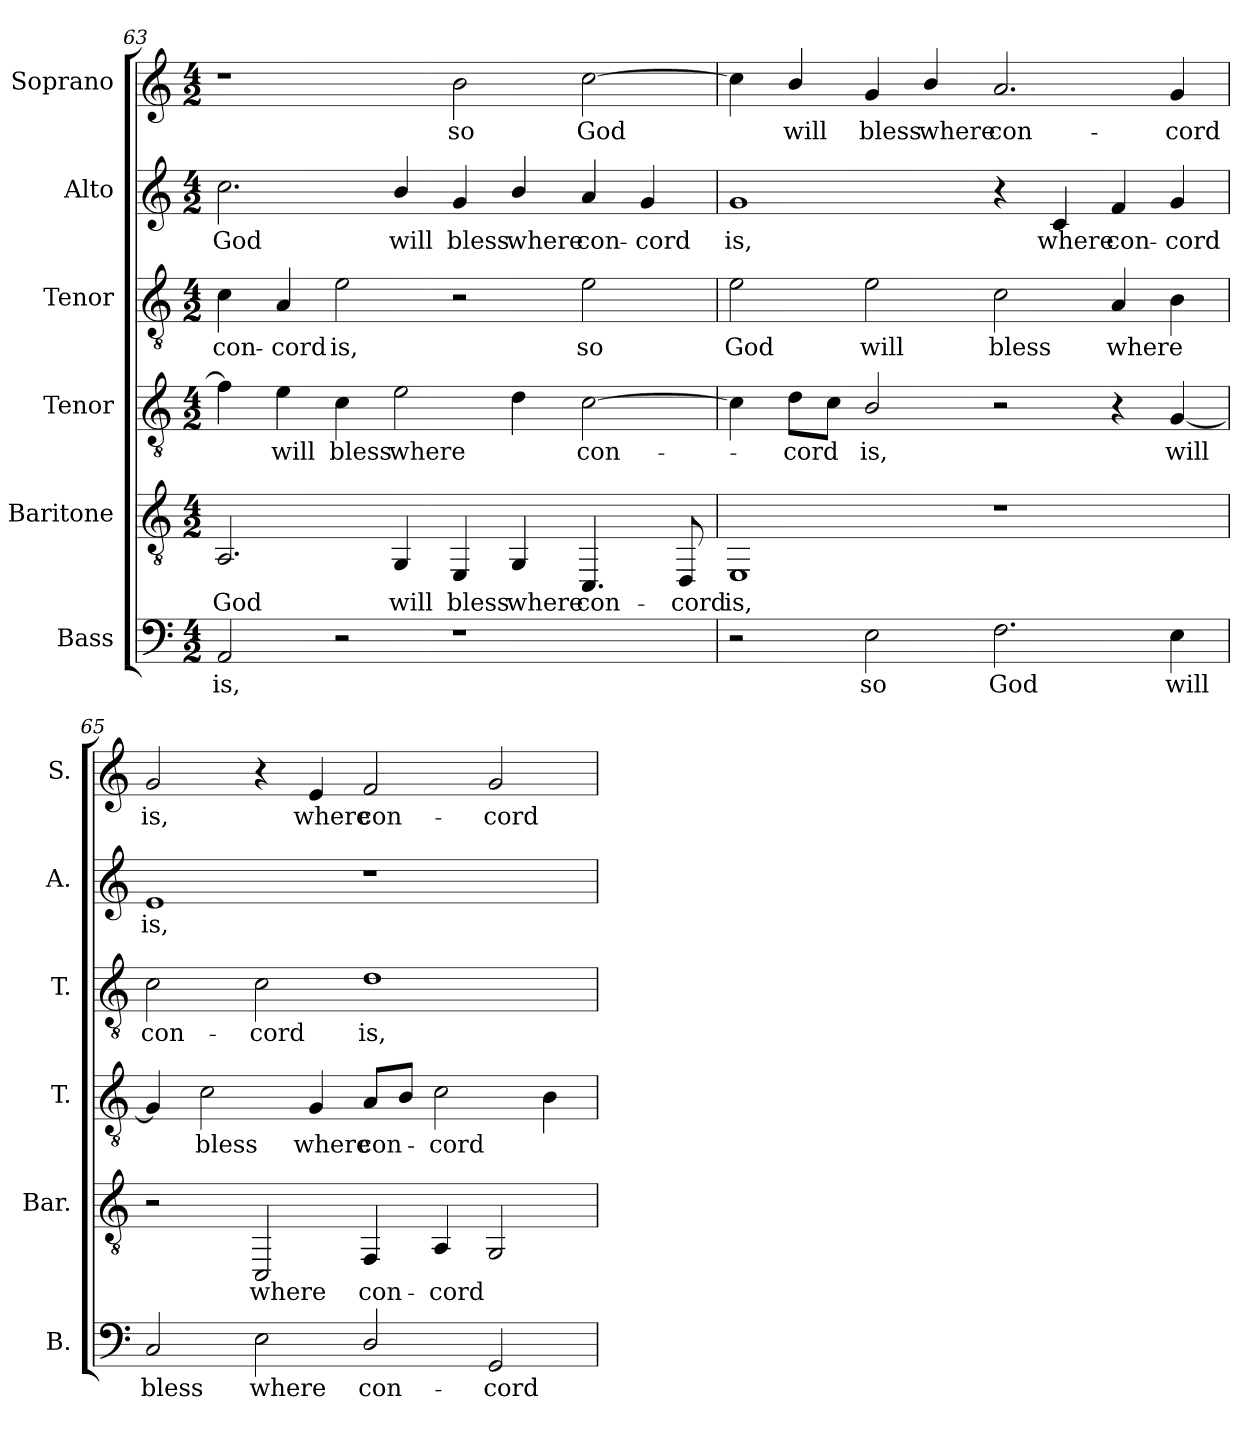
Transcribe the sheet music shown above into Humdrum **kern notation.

**kern	**text	**kern	**text	**kern	**text	**kern	**text	**kern	**text	**kern	**text
*part6	*part6	*part5	*part5	*part4	*part4	*part3	*part3	*part2	*part2	*part1	*part1
*staff6	*staff6	*staff5	*staff5	*staff4	*staff4	*staff3	*staff3	*staff2	*staff2	*staff1	*staff1
*I"Bass	*	*I"Baritone	*	*I"Tenor	*	*I"Tenor	*	*I"Alto	*	*I"Soprano	*
*I'B.	*	*I'Bar.	*	*I'T.	*	*I'T.	*	*I'A.	*	*I'S.	*
*clefF4	*	*clefGv2	*	*clefGv2	*	*clefGv2	*	*clefG2	*	*clefG2	*
*	*	*	*	*ITrd7c12	*	*ITrd7c12	*	*	*	*	*
*k[]	*	*k[]	*	*k[]	*	*k[]	*	*k[]	*	*k[]	*
*C:	*	*C:	*	*C:	*	*C:	*	*C:	*	*C:	*
*M4/2	*	*M4/2	*	*M4/2	*	*M4/2	*	*M4/2	*	*M4/2	*
=63	=63	=63	=63	=63	=63	=63	=63	=63	=63	=63	=63
!	!LO:LY:b:color=#000000	!	!	!	!	!	!	!	!	!	!
!	!	!	!LO:LY:b:color=#000000	!	!	!	!	!	!	!	!
!	!	!	!	!	!	!	!LO:LY:b:color=#000000	!	!	!	!
!	!	!	!	!	!	!	!	!	!LO:LY:b:color=#000000	!	!
2AAi/	is,	2.AAi/	God	4Fi\]	.	4Ci\	con-	2.cci\	God	1r	.
!	!	!	!	!	!LO:LY:b:color=#000000	!	!	!	!	!	!
!	!	!	!	!	!	!	!LO:LY:b:color=#000000	!	!	!	!
.	.	.	.	4Ei\	will	4AAi/	-cord	.	.	.	.
!	!	!	!	!	!LO:LY:b:color=#000000	!	!	!	!	!	!
!	!	!	!	!	!	!	!LO:LY:b:color=#000000	!	!	!	!
2r	.	.	.	4Ci\	bless	2Ei\	is,	.	.	.	.
!	!	!	!LO:LY:b:color=#000000	!	!	!	!	!	!	!	!
!	!	!	!	!	!LO:LY:b:color=#000000	!	!	!	!	!	!
!	!	!	!	!	!	!	!	!	!LO:LY:b:color=#000000	!	!
.	.	4GGi/	will	2Ei\	where	.	.	4bi/	will	.	.
!	!	!	!LO:LY:b:color=#000000	!	!	!	!	!	!	!	!
!	!	!	!	!	!	!	!	!	!LO:LY:b:color=#000000	!	!
!	!	!	!	!	!	!	!	!	!	!	!LO:LY:b:color=#000000
1r	.	4EEi/	bless	.	.	2r	.	4gi/	bless	2bi\	so
!	!	!	!LO:LY:b:color=#000000	!	!	!	!	!	!	!	!
!	!	!	!	!	!	!	!	!	!LO:LY:b:color=#000000	!	!
.	.	4GGi/	where	4Di\	.	.	.	4bi/	where	.	.
!	!	!	!LO:LY:b:color=#000000	!	!	!	!	!	!	!	!
!	!	!	!	!	!LO:LY:b:color=#000000	!	!	!	!	!	!
!	!	!	!	!	!	!	!LO:LY:b:color=#000000	!	!	!	!
!	!	!	!	!	!	!	!	!	!LO:LY:b:color=#000000	!	!
!	!	!	!	!	!	!	!	!	!	!	!LO:LY:b:color=#000000
.	.	4.CCi/	con-	[2Ci\	con-	2Ei\	so	4ai/	con-	[2cci\	God
!	!	!	!	!	!	!	!	!	!LO:LY:b:color=#000000	!	!
.	.	.	.	.	.	.	.	4gi/	-cord	.	.
!	!	!	!LO:LY:b:color=#000000	!	!	!	!	!	!	!	!
.	.	8DDi/	-cord	.	.	.	.	.	.	.	.
!!LO:LB:g=z
=64	=64	=64	=64	=64	=64	=64	=64	=64	=64	=64	=64
!	!	!	!LO:LY:b:color=#000000	!	!	!	!	!	!	!	!
!	!	!	!	!	!	!	!LO:LY:b:color=#000000	!	!	!	!
!	!	!	!	!	!	!	!	!	!LO:LY:b:color=#000000	!	!
2r	.	1EEi	is,	4Ci\]	.	2Ei\	God	1gi	is,	4cci\]	.
!	!	!	!	!	!LO:LY:b:color=#000000	!	!	!	!	!	!
!	!	!	!	!	!	!	!	!	!	!	!LO:LY:b:color=#000000
.	.	.	.	8Di\L	-cord	.	.	.	.	4bi/	will
.	.	.	.	8Ci\J	.	.	.	.	.	.	.
!	!LO:LY:b:color=#000000	!	!	!	!	!	!	!	!	!	!
!	!	!	!	!	!LO:LY:b:color=#000000	!	!	!	!	!	!
!	!	!	!	!	!	!	!LO:LY:b:color=#000000	!	!	!	!
!	!	!	!	!	!	!	!	!	!	!	!LO:LY:b:color=#000000
2Ei\	so	.	.	2BBi/	is,	2Ei\	will	.	.	4gi/	bless
!	!	!	!	!	!	!	!	!	!	!	!LO:LY:b:color=#000000
.	.	.	.	.	.	.	.	.	.	4bi/	where
!	!LO:LY:b:color=#000000	!	!	!	!	!	!	!	!	!	!
!	!	!	!	!	!	!	!LO:LY:b:color=#000000	!	!	!	!
!	!	!	!	!	!	!	!	!	!	!	!LO:LY:b:color=#000000
2.Fi\	God	1r	.	2r	.	2Ci\	bless	4r	.	2.ai/	con-
!	!	!	!	!	!	!	!	!	!LO:LY:b:color=#000000	!	!
.	.	.	.	.	.	.	.	4ci/	where	.	.
!	!	!	!	!	!	!	!LO:LY:b:color=#000000	!	!	!	!
!	!	!	!	!	!	!	!	!	!LO:LY:b:color=#000000	!	!
.	.	.	.	4r	.	4AAi/	where	4fi/	con-	.	.
!	!LO:LY:b:color=#000000	!	!	!	!	!	!	!	!	!	!
!	!	!	!	!	!LO:LY:b:color=#000000	!	!	!	!	!	!
!	!	!	!	!	!	!	!	!	!LO:LY:b:color=#000000	!	!
!	!	!	!	!	!	!	!	!	!	!	!LO:LY:b:color=#000000
4Ei\	will	.	.	[4GGi/	will	4BBi\	.	4gi/	-cord	4gi/	-cord
=65	=65	=65	=65	=65	=65	=65	=65	=65	=65	=65	=65
!	!LO:LY:b:color=#000000	!	!	!	!	!	!	!	!	!	!
!	!	!	!	!	!	!	!LO:LY:b:color=#000000	!	!	!	!
!	!	!	!	!	!	!	!	!	!LO:LY:b:color=#000000	!	!
!	!	!	!	!	!	!	!	!	!	!	!LO:LY:b:color=#000000
2Ci/	bless	2r	.	4GGi/]	.	2Ci\	con-	1ei	is,	2gi/	is,
!	!	!	!	!	!LO:LY:b:color=#000000	!	!	!	!	!	!
.	.	.	.	2Ci\	bless	.	.	.	.	.	.
!	!LO:LY:b:color=#000000	!	!	!	!	!	!	!	!	!	!
!	!	!	!LO:LY:b:color=#000000	!	!	!	!	!	!	!	!
!	!	!	!	!	!	!	!LO:LY:b:color=#000000	!	!	!	!
2Ei\	where	2CCi/	where	.	.	2Ci\	-cord	.	.	4r	.
!	!	!	!	!	!LO:LY:b:color=#000000	!	!	!	!	!	!
!	!	!	!	!	!	!	!	!	!	!	!LO:LY:b:color=#000000
.	.	.	.	4GGi/	where	.	.	.	.	4ei/	where
!	!LO:LY:b:color=#000000	!	!	!	!	!	!	!	!	!	!
!	!	!	!LO:LY:b:color=#000000	!	!	!	!	!	!	!	!
!	!	!	!	!	!LO:LY:b:color=#000000	!	!	!	!	!	!
!	!	!	!	!	!	!	!LO:LY:b:color=#000000	!	!	!	!
!	!	!	!	!	!	!	!	!	!	!	!LO:LY:b:color=#000000
2Di/	con-	4FFi/	con-	8AAi/L	con-	1Di	is,	1r	.	2fi/	con-
.	.	.	.	8BBi/J	.	.	.	.	.	.	.
!	!	!	!LO:LY:b:color=#000000	!	!	!	!	!	!	!	!
!	!	!	!	!	!LO:LY:b:color=#000000	!	!	!	!	!	!
.	.	4AAi/	-cord	2Ci\	-cord	.	.	.	.	.	.
!	!LO:LY:b:color=#000000	!	!	!	!	!	!	!	!	!	!
!	!	!	!	!	!	!	!	!	!	!	!LO:LY:b:color=#000000
2GGi/	-cord	2GGi/	.	.	.	.	.	.	.	2gi/	-cord
.	.	.	.	4BBi\	.	.	.	.	.	.	.
=	=	=	=	=	=	=	=	=	=	=	=
*-	*-	*-	*-	*-	*-	*-	*-	*-	*-	*-	*-
